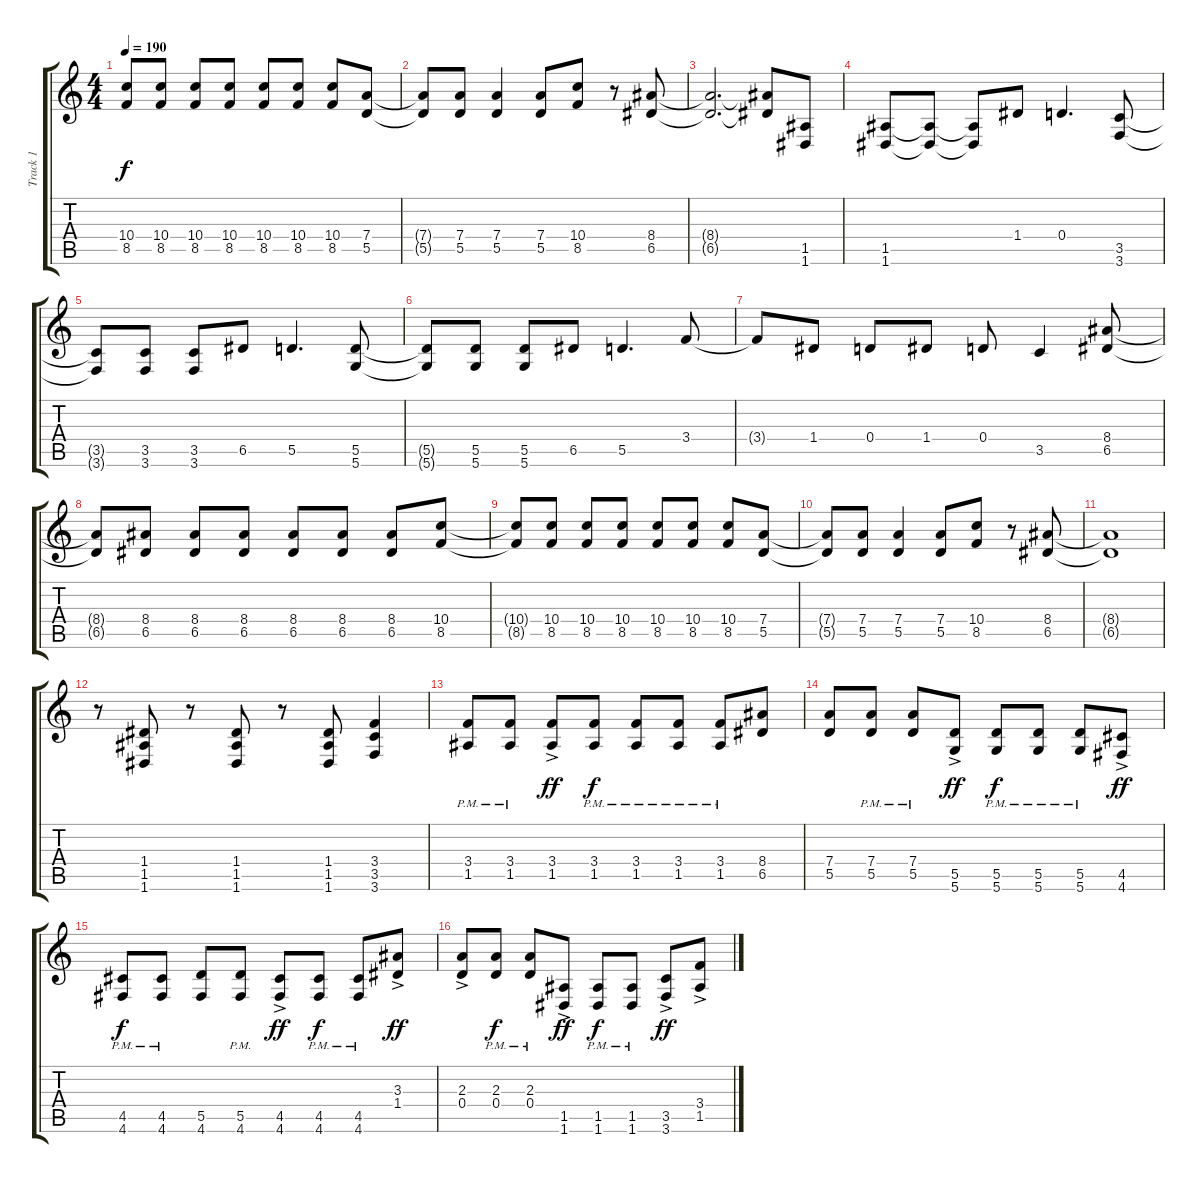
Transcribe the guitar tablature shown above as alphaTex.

\track ("Track 1" "Track 1") {instrument overdrivenguitar}
\staff {score tabs}
\tuning (E4 B3 G3 D3 A2 D2) {hide}
\ts (4 4)
\tempo 190
\clef g2
\ks c
(10.4{t} 8.5{t}).8{dy f} (10.4 8.5).8 (10.4 8.5).8 (10.4 8.5).8 (10.4 8.5).8 (10.4 8.5).8 (10.4 8.5).8 (7.4 5.5).8 |
(7.4{t} 5.5{t}).8 (7.4 5.5).8 (7.4 5.5).4 (7.4 5.5).8 (10.4 8.5).8 r.8 (8.4 6.5).8 |
(8.4{t} 6.5{t}).2{d} (8.4{t} 6.5{t}).8 (1.5 1.6).8 |
(1.5 1.6).8 (1.5{t} 1.6{t}).8 (1.5{t} 1.6{t}).8 1.4.8 0.4.4{d} (3.5 3.6).8 |
(3.5{t} 3.6{t}).8 (3.5 3.6).8 (3.5 3.6).8 6.5.8 5.5.4{d} (5.5 5.6).8 |
(5.5{t} 5.6{t}).8 (5.5 5.6).8 (5.5 5.6).8 6.5.8 5.5.4{d} 3.4.8 |
3.4{t}.8 1.4.8 0.4.8 1.4.8 0.4.8 3.5.4 (8.4 6.5).8 |
(8.4{t} 6.5{t}).8 (8.4 6.5).8 (8.4 6.5).8 (8.4 6.5).8 (8.4 6.5).8 (8.4 6.5).8 (8.4 6.5).8 (10.4 8.5).8 |
(10.4{t} 8.5{t}).8 (10.4 8.5).8 (10.4 8.5).8 (10.4 8.5).8 (10.4 8.5).8 (10.4 8.5).8 (10.4 8.5).8 (7.4 5.5).8 |
(7.4{t} 5.5{t}).8 (7.4 5.5).8 (7.4 5.5).4 (7.4 5.5).8 (10.4 8.5).8 r.8 (8.4 6.5).8 |
(8.4{t} 6.5{t}).1 |
r.8 (1.4 1.5 1.6).8 r.8 (1.4 1.5 1.6).8 r.8 (1.4 1.5 1.6).8 (3.4 3.5 3.6).4 |
(3.4{pm} 1.5{pm}).8 (3.4{pm} 1.5{pm}).8 (3.4{ac} 1.5{ac}).8{dy ff} (3.4{pm} 1.5{pm}).8{dy f} (3.4{pm} 1.5{pm}).8 (3.4{pm} 1.5{pm}).8 (3.4{pm} 1.5{pm}).8 (8.4 6.5).8 |
(7.4 5.5).8 (7.4{pm} 5.5{pm}).8 (7.4{pm} 5.5{pm}).8 (5.5 5.6{ac}).8{dy ff} (5.5{pm} 5.6{pm}).8{dy f} (5.5{pm} 5.6{pm}).8 (5.5{pm} 5.6{pm}).8 (4.5{ac} 4.6{ac}).8{dy ff} |
(4.5{pm} 4.6{pm}).8{dy f} (4.5{pm} 4.6{pm}).8 (5.5 4.6).8 (5.5{pm} 4.6{pm}).8 (4.5{ac} 4.6{ac}).8{dy ff} (4.5{pm} 4.6{pm}).8{dy f} (4.5{pm} 4.6{pm}).8 (3.3{ac} 1.4).8{dy ff} |
(2.3{ac} 0.4).8 (2.3{pm} 0.4{pm}).8{dy f} (2.3{pm} 0.4{pm}).8 (1.5{ac} 1.6).8{dy ff} (1.5{pm} 1.6{pm}).8{dy f} (1.5{pm} 1.6{pm}).8 (3.5{ac} 3.6{ac}).8{dy ff} (3.4{ac} 1.5{ac}).8
